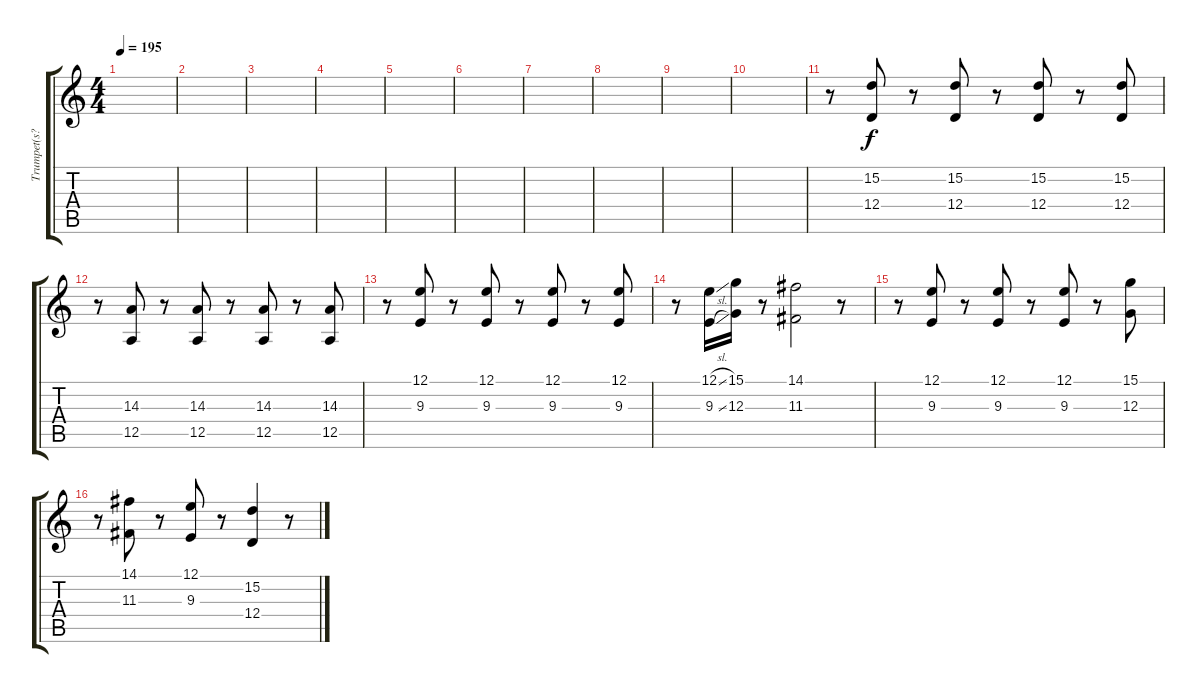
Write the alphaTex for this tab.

\track ("Trumpet(s?)" "Trumpet(s?") {instrument trumpet}
\staff {score tabs}
\tuning (E4 B3 G3 D3 A2 E2) {hide}
\ts (4 4)
\tempo 195
\clef g2
\ks c
|
|
|
|
|
|
|
|
|
|
r.8 (15.2 12.4).8 r.8 (15.2 12.4).8 r.8 (15.2 12.4).8 r.8 (15.2 12.4).8 |
r.8 (14.3 12.5).8 r.8 (14.3 12.5).8 r.8 (14.3 12.5).8 r.8 (14.3 12.5).8 |
r.8 (12.1 9.3).8 r.8 (12.1 9.3).8 r.8 (12.1 9.3).8 r.8 (12.1 9.3).8 |
r.8 (12.1{sl} 9.3{sl}).16 (15.1 12.3).16 r.8 (14.1 11.3).2 r.8 |
r.8 (12.1 9.3).8 r.8 (12.1 9.3).8 r.8 (12.1 9.3).8 r.8 (15.1 12.3).8 |
r.8 (14.1 11.3).8 r.8 (12.1 9.3).8 r.8 (15.2 12.4).4 r.8
